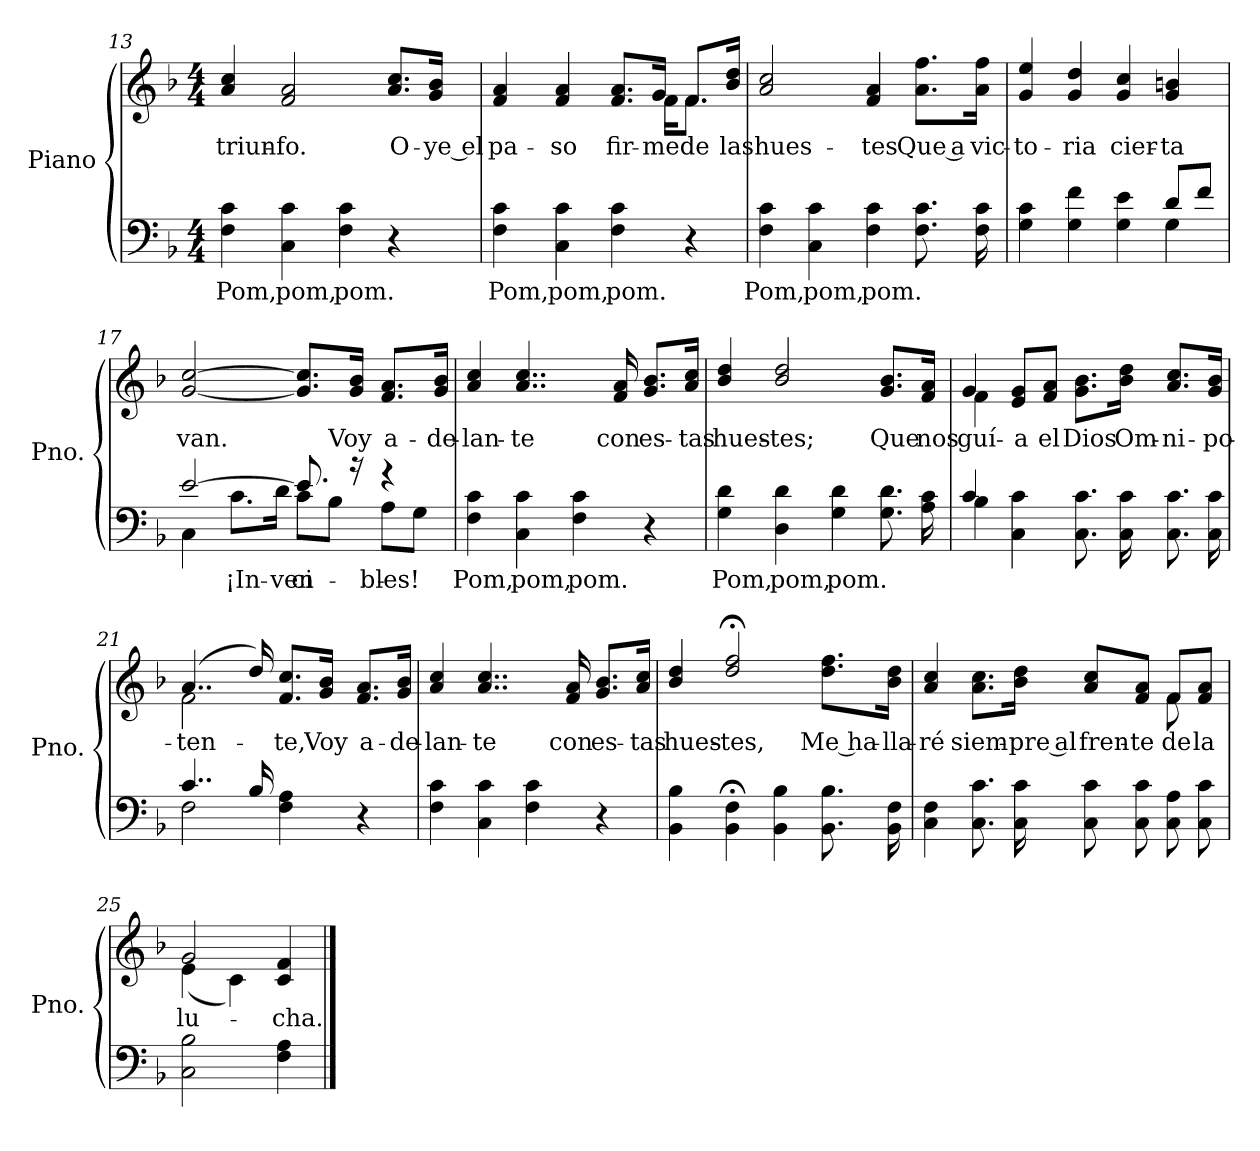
**kern	**text	**kern	**text
*part1	*part1	*part1	*part1
*staff2	*staff2	*staff1	*staff1
*I"Piano	*	*	*
*I'Pno.	*	*	*
*clefF4	*	*clefG2	*
*k[b-]	*	*k[b-]	*
*M4/4	*	*M4/4	*
=13	=13	=13	=13
!	!LO:LY:b	!	!LO:LY:b
4F\ 4c\	Pom,	4a/ 4cc/	triun-
!	!LO:LY:b	!	!LO:LY:b
4C\ 4c\	pom,	2f/ 2a/	-fo.
!	!LO:LY:b	!	!
4F\ 4c\	pom.	.	.
!	!	!	!LO:LY:b
4r	.	8.a/ 8.cc/L	O-
!	!	!	!LO:LY:b
.	.	16g/ 16b-/Jk	-ye el
=14	=14	=14	=14
!	!LO:LY:b	!	!LO:LY:b
*	*	*^	*
4F\ 4c\	Pom,	4f/ 4a/	8.ryy	pa-
!	!LO:LY:b	!	!	!LO:LY:b
*	*	*v	*v	*
4C\ 4c\	pom,	4f/ 4a/	-so
!	!LO:LY:b	!	!LO:LY:b
4F\ 4c\	pom.	8.f/ 8.a/L	fir-
!	!	!	!LO:LY:b
*	*	*^	*
.	.	16g/Jk	16f\KL	-me
!	!	!	!	!LO:LY:b
4r	.	8.f/L	8.f\J	de
!	!	!	!	!LO:LY:b
.	.	16b-/ 16dd/Jk	16ryy	las
=15	=15	=15	=15	=15
!	!LO:LY:b	!	!	!LO:LY:b
*	*	*v	*v	*
4F\ 4c\	Pom,	2a/ 2cc/	hues-
!	!LO:LY:b	!	!
4C\ 4c\	pom,	.	.
!	!LO:LY:b	!	!LO:LY:b
4F\ 4c\	pom.	4f/ 4a/	-tes
!	!	!	!LO:LY:b
8.F\ 8.c\	.	8.a\ 8.ff\L	Que a
!	!	!	!LO:LY:b
16F\ 16c\	.	16a\ 16ff\Jk	vic-
!!LO:LB:g=z
=16	=16	=16	=16
*^	*	*	*
!	!	!	!	!LO:LY:b
4G\ 4c\	2.ryy	.	4g/ 4ee/	-to-
!	!	!	!	!LO:LY:b
4G\ 4f\	.	.	4g/ 4dd/	-ria
!	!	!	!	!LO:LY:b
4G\ 4e\	.	.	4g/ 4cc/	cier-
!	!	!	!	!LO:LY:b
8d/L	4G\	.	4g/ 4bn/	-ta
8f/J	.	.	.	.
=17	=17	=17	=17	=17
!	!	!	!	!LO:LY:b
[2e/	4C\	.	[2g/ [2cc/	van.
!	!	!LO:LY:b	!	!
.	8.c\L	¡In-	.	.
!	!	!LO:LY:b	!	!
.	16d\Jk	-ven-	.	.
!	!	!LO:LY:b	!	!
8.e/]	8c\L	-ci-	8.g]/ 8.cc]/L	.
.	8B-\J	.	.	.
!	!	!	!	!LO:LY:b
16r	.	.	16g/ 16b-/Jk	Voy
!	!	!LO:LY:b	!	!LO:LY:b
4r	8A\L	-bles!	8.f/ 8.a/L	a-
.	8G\J	.	.	.
!	!	!	!	!LO:LY:b
.	.	.	16g/ 16b-/Jk	-de-
*v	*v	*	*	*
=18	=18	=18	=18
!	!LO:LY:b	!	!LO:LY:b
4F\ 4c\	Pom,	4a/ 4cc/	-lan-
!	!LO:LY:b	!	!LO:LY:b
4C\ 4c\	pom,	4..a/ 4..cc/	-te
!	!LO:LY:b	!	!
4F\ 4c\	pom.	.	.
!	!	!	!LO:LY:b
.	.	16f/ 16a/	con
!	!	!	!LO:LY:b
4r	.	8.g/ 8.b-/L	es-
!	!	!	!LO:LY:b
.	.	16a/ 16cc/Jk	-tas
!!LO:LB:g=z
=19	=19	=19	=19
!	!LO:LY:b	!	!LO:LY:b
4G\ 4d\	Pom,	4b-/ 4dd/	hues-
!	!LO:LY:b	!	!LO:LY:b
4D\ 4d\	pom,	2b-/ 2dd/	-tes;
!	!LO:LY:b	!	!
4G\ 4d\	pom.	.	.
!	!	!	!LO:LY:b
8.G\ 8.d\	.	8.g/ 8.b-/L	Que
!	!	!	!LO:LY:b
16A\ 16c\	.	16f/ 16a/Jk	nos
=20	=20	=20	=20
*^	*	*	*
!	!	!	!	!LO:LY:b
*	*	*	*^	*
4c/	4B-\	.	4g/	4f\	guí-
!	!	!	!	!	!LO:LY:b
4C\ 4c\	2.ryy	.	8e/ 8g/L	2.ryy	-a
!	!	!	!	!	!LO:LY:b
.	.	.	8f/ 8a/J	.	el
!	!	!	!	!	!LO:LY:b
8.C\ 8.c\	.	.	8.g\ 8.b-\L	.	Dios
!	!	!	!	!	!LO:LY:b
16C\ 16c\	.	.	16b-\ 16dd\Jk	.	Om-
!	!	!	!	!	!LO:LY:b
8.C\ 8.c\	.	.	8.a/ 8.cc/L	.	-ni-
!	!	!	!	!	!LO:LY:b
16C\ 16c\	.	.	16g/ 16b-/Jk	.	-po-
=21	=21	=21	=21	=21	=21
!	!	!	!	!	!LO:LY:b
4..c/	2F\	.	(>4..a/	2f\	-ten-
16B-/	.	.	16dd/)	.	.
!	!	!	!	!	!LO:LY:b
4F\ 4A\	2ryy	.	8.f/ 8.cc/L	2ryy	-te,
!	!	!	!	!	!LO:LY:b
.	.	.	16g/ 16b-/Jk	.	Voy
!	!	!	!	!	!LO:LY:b
4r	.	.	8.f/ 8.a/L	.	a-
!	!	!	!	!	!LO:LY:b
.	.	.	16g/ 16b-/Jk	.	-de-
*v	*v	*	*	*	*
*	*	*v	*v	*
!!LO:LB:g=z
=22	=22	=22	=22
!	!	!	!LO:LY:b
4F\ 4c\	.	4a/ 4cc/	-lan-
!	!	!	!LO:LY:b
4C\ 4c\	.	4..a/ 4..cc/	-te
4F\ 4c\	.	.	.
!	!	!	!LO:LY:b
.	.	16f/ 16a/	con
!	!	!	!LO:LY:b
4r	.	8.g/ 8.b-/L	es-
!	!	!	!LO:LY:b
.	.	16a/ 16cc/Jk	-tas
=23	=23	=23	=23
!	!	!	!LO:LY:b
4BB-\ 4B-\	.	4b-/ 4dd/	hues-
!	!	!	!LO:LY:b
4BB-\; 4F\;	.	2dd/;< 2ff/;<	-tes,
4BB-\ 4B-\	.	.	.
!	!	!	!LO:LY:b
8.BB-\ 8.B-\	.	8.dd\ 8.ff\L	Me ha-
!	!	!	!LO:LY:b
16BB-\ 16F\	.	16b-\ 16dd\Jk	-lla-
=24	=24	=24	=24
!	!	!	!LO:LY:b
*	*	*^	*
4C\ 4F\	.	4a/ 4cc/	2.ryy	-ré
!	!	!	!	!LO:LY:b
8.C\ 8.c\	.	8.a\ 8.cc\L	.	siem-
!	!	!	!	!LO:LY:b
16C\ 16c\	.	16b-\ 16dd\Jk	.	-pre al
!	!	!	!	!LO:LY:b
8C\ 8c\	.	8a/ 8cc/L	.	fren-
!	!	!	!	!LO:LY:b
8C\ 8c\	.	8f/ 8a/J	.	-te
!	!	!	!	!LO:LY:b
8C\ 8A\	.	8f/L	8f\	de
!	!	!	!	!LO:LY:b
8C\ 8c\	.	8f/ 8a/J	8ryy	la
=25	=25	=25	=25	=25
!	!	!	!	!LO:LY:b
2C\ 2B-\	.	2g/	(<4e\	lu-
.	.	.	4c\)	.
!	!	!	!	!LO:LY:b
4F\ 4A\	.	4c/ 4f/	4ryy	-cha.
*	*	*v	*v	*
==	==	==	==
*-	*-	*-	*-
